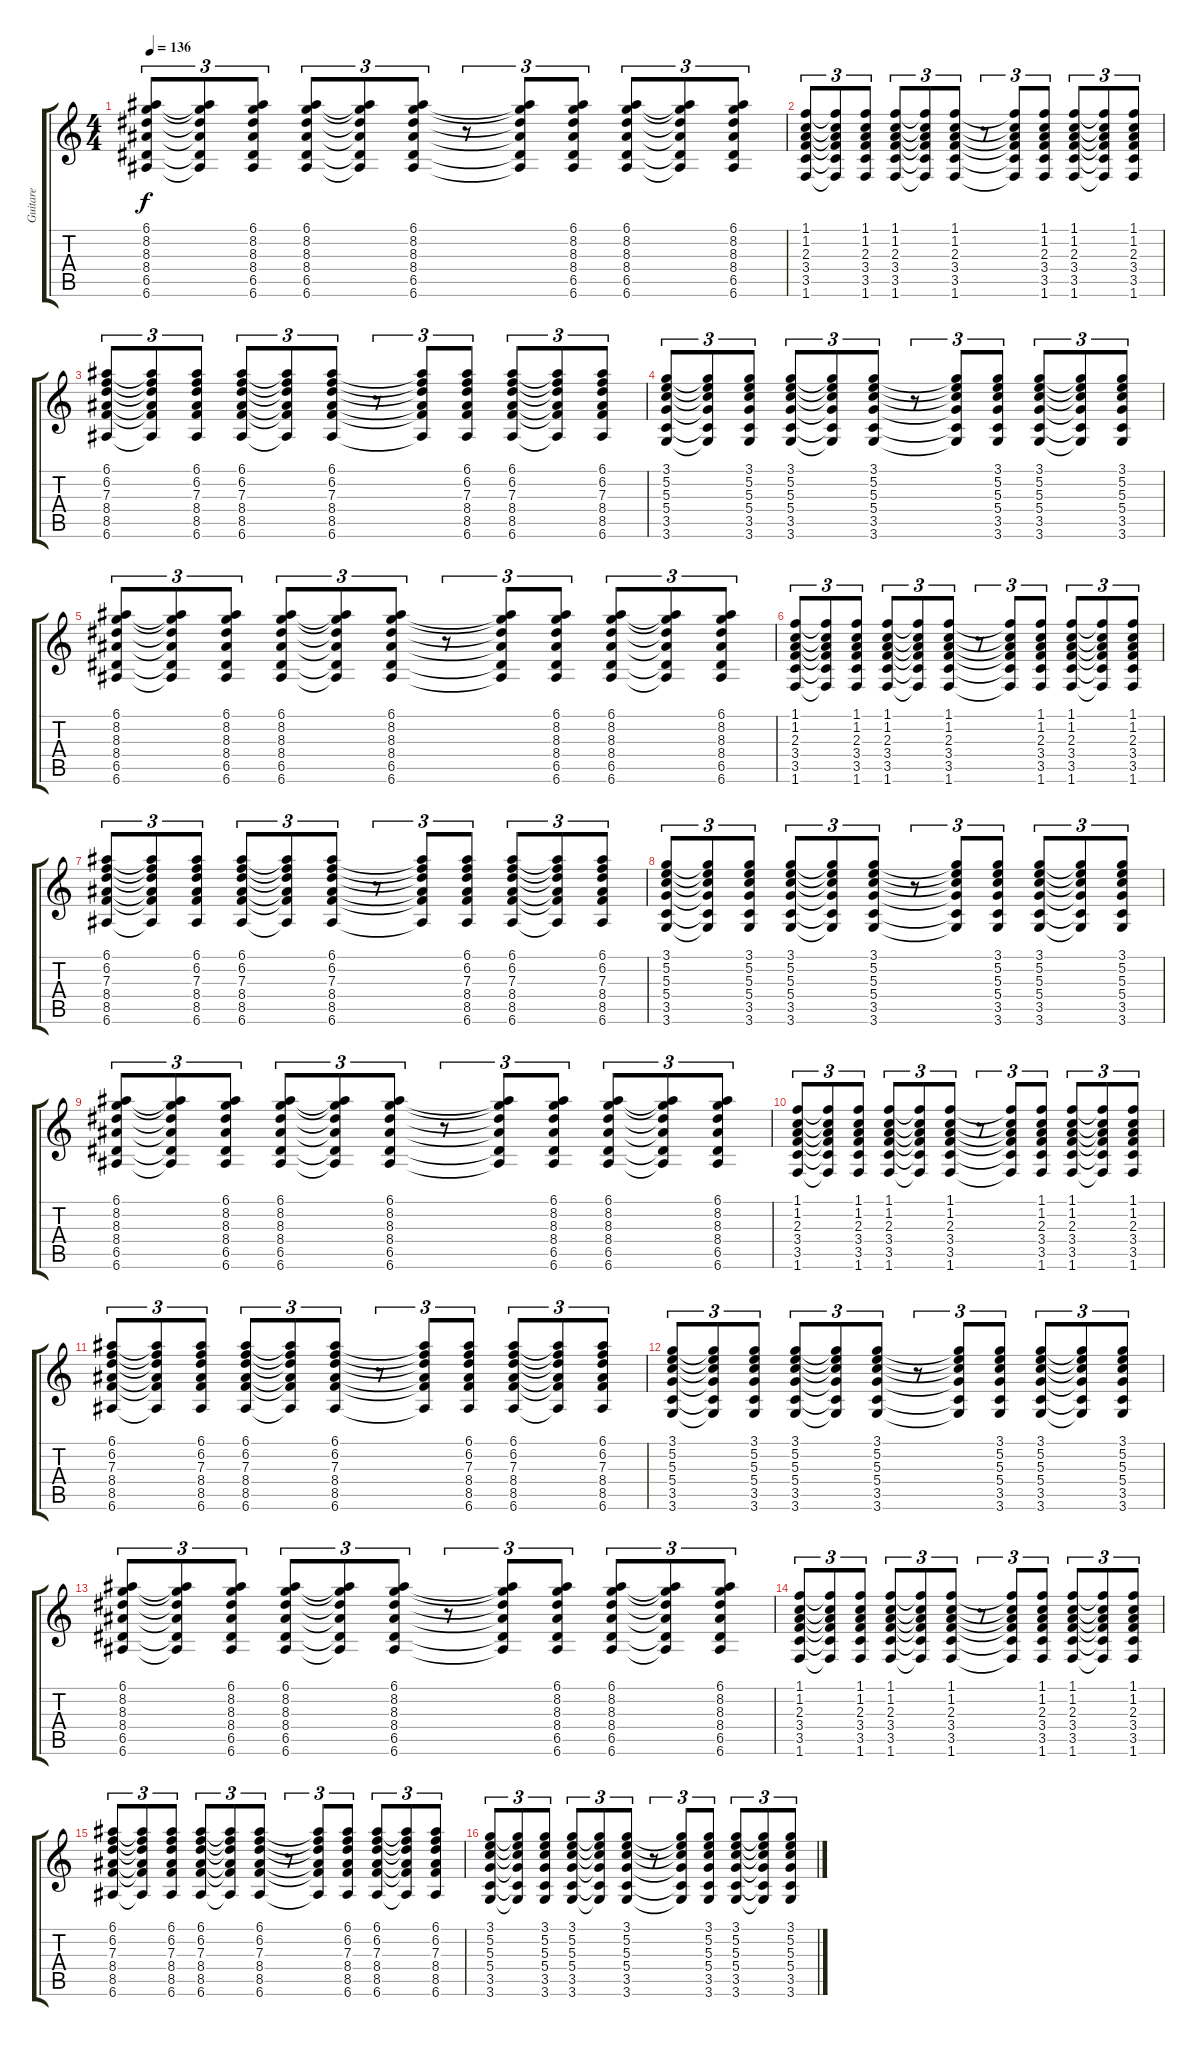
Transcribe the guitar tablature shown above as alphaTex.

\track ("Guitare" "Guitare") {instrument acousticguitarsteel}
\staff {score tabs}
\tuning (E4 B3 G3 D3 A2 E2) {hide}
\ts (4 4)
\tempo 136
\clef g2
\ks c
(6.1 8.2 8.3 8.4 6.5 6.6).8{tu (3 2) dy f} (6.1{t} 8.2{t} 8.3{t} 8.4{t} 6.5{t} 6.6{t}).8{tu (3 2)} (6.1 8.2 8.3 8.4 6.5 6.6).8{tu (3 2)} (6.1 8.2 8.3 8.4 6.5 6.6).8{tu (3 2)} (6.1{t} 8.2{t} 8.3{t} 8.4{t} 6.5{t} 6.6{t}).8{tu (3 2)} (6.1 8.2 8.3 8.4 6.5 6.6).8{tu (3 2)} r.8{tu (3 2)} (6.1{t} 8.2{t} 8.3{t} 8.4{t} 6.5{t} 6.6{t}).8{tu (3 2)} (6.1 8.2 8.3 8.4 6.5 6.6).8{tu (3 2)} (6.1 8.2 8.3 8.4 6.5 6.6).8{tu (3 2)} (6.1{t} 8.2{t} 8.3{t} 8.4{t} 6.5{t} 6.6{t}).8{tu (3 2)} (6.1 8.2 8.3 8.4 6.5 6.6).8{tu (3 2)} |
(1.1 1.2 2.3 3.4 3.5 1.6).8{tu (3 2)} (1.1{t} 1.2{t} 2.3{t} 3.4{t} 3.5{t} 1.6{t}).8{tu (3 2)} (1.1 1.2 2.3 3.4 3.5 1.6).8{tu (3 2)} (1.1 1.2 2.3 3.4 3.5 1.6).8{tu (3 2)} (1.1{t} 1.2{t} 2.3{t} 3.4{t} 3.5{t} 1.6{t}).8{tu (3 2)} (1.1 1.2 2.3 3.4 3.5 1.6).8{tu (3 2)} r.8{tu (3 2)} (1.1{t} 1.2{t} 2.3{t} 3.4{t} 3.5{t} 1.6{t}).8{tu (3 2)} (1.1 1.2 2.3 3.4 3.5 1.6).8{tu (3 2)} (1.1 1.2 2.3 3.4 3.5 1.6).8{tu (3 2)} (1.1{t} 1.2{t} 2.3{t} 3.4{t} 3.5{t} 1.6{t}).8{tu (3 2)} (1.1 1.2 2.3 3.4 3.5 1.6).8{tu (3 2)} |
(6.1 6.2 7.3 8.4 8.5 6.6).8{tu (3 2)} (6.1{t} 6.2{t} 7.3{t} 8.4{t} 8.5{t} 6.6{t}).8{tu (3 2)} (6.1 6.2 7.3 8.4 8.5 6.6).8{tu (3 2)} (6.1 6.2 7.3 8.4 8.5 6.6).8{tu (3 2)} (6.1{t} 6.2{t} 7.3{t} 8.4{t} 8.5{t} 6.6{t}).8{tu (3 2)} (6.1 6.2 7.3 8.4 8.5 6.6).8{tu (3 2)} r.8{tu (3 2)} (6.1{t} 6.2{t} 7.3{t} 8.4{t} 8.5{t} 6.6{t}).8{tu (3 2)} (6.1 6.2 7.3 8.4 8.5 6.6).8{tu (3 2)} (6.1 6.2 7.3 8.4 8.5 6.6).8{tu (3 2)} (6.1{t} 6.2{t} 7.3{t} 8.4{t} 8.5{t} 6.6{t}).8{tu (3 2)} (6.1 6.2 7.3 8.4 8.5 6.6).8{tu (3 2)} |
(3.1 5.2 5.3 5.4 3.5 3.6).8{tu (3 2)} (3.1{t} 5.2{t} 5.3{t} 5.4{t} 3.5{t} 3.6{t}).8{tu (3 2)} (3.1 5.2 5.3 5.4 3.5 3.6).8{tu (3 2)} (3.1 5.2 5.3 5.4 3.5 3.6).8{tu (3 2)} (3.1{t} 5.2{t} 5.3{t} 5.4{t} 3.5{t} 3.6{t}).8{tu (3 2)} (3.1 5.2 5.3 5.4 3.5 3.6).8{tu (3 2)} r.8{tu (3 2)} (3.1{t} 5.2{t} 5.3{t} 5.4{t} 3.5{t} 3.6{t}).8{tu (3 2)} (3.1 5.2 5.3 5.4 3.5 3.6).8{tu (3 2)} (3.1 5.2 5.3 5.4 3.5 3.6).8{tu (3 2)} (3.1{t} 5.2{t} 5.3{t} 5.4{t} 3.5{t} 3.6{t}).8{tu (3 2)} (3.1 5.2 5.3 5.4 3.5 3.6).8{tu (3 2)} |
(6.1 8.2 8.3 8.4 6.5 6.6).8{tu (3 2)} (6.1{t} 8.2{t} 8.3{t} 8.4{t} 6.5{t} 6.6{t}).8{tu (3 2)} (6.1 8.2 8.3 8.4 6.5 6.6).8{tu (3 2)} (6.1 8.2 8.3 8.4 6.5 6.6).8{tu (3 2)} (6.1{t} 8.2{t} 8.3{t} 8.4{t} 6.5{t} 6.6{t}).8{tu (3 2)} (6.1 8.2 8.3 8.4 6.5 6.6).8{tu (3 2)} r.8{tu (3 2)} (6.1{t} 8.2{t} 8.3{t} 8.4{t} 6.5{t} 6.6{t}).8{tu (3 2)} (6.1 8.2 8.3 8.4 6.5 6.6).8{tu (3 2)} (6.1 8.2 8.3 8.4 6.5 6.6).8{tu (3 2)} (6.1{t} 8.2{t} 8.3{t} 8.4{t} 6.5{t} 6.6{t}).8{tu (3 2)} (6.1 8.2 8.3 8.4 6.5 6.6).8{tu (3 2)} |
(1.1 1.2 2.3 3.4 3.5 1.6).8{tu (3 2)} (1.1{t} 1.2{t} 2.3{t} 3.4{t} 3.5{t} 1.6{t}).8{tu (3 2)} (1.1 1.2 2.3 3.4 3.5 1.6).8{tu (3 2)} (1.1 1.2 2.3 3.4 3.5 1.6).8{tu (3 2)} (1.1{t} 1.2{t} 2.3{t} 3.4{t} 3.5{t} 1.6{t}).8{tu (3 2)} (1.1 1.2 2.3 3.4 3.5 1.6).8{tu (3 2)} r.8{tu (3 2)} (1.1{t} 1.2{t} 2.3{t} 3.4{t} 3.5{t} 1.6{t}).8{tu (3 2)} (1.1 1.2 2.3 3.4 3.5 1.6).8{tu (3 2)} (1.1 1.2 2.3 3.4 3.5 1.6).8{tu (3 2)} (1.1{t} 1.2{t} 2.3{t} 3.4{t} 3.5{t} 1.6{t}).8{tu (3 2)} (1.1 1.2 2.3 3.4 3.5 1.6).8{tu (3 2)} |
(6.1 6.2 7.3 8.4 8.5 6.6).8{tu (3 2)} (6.1{t} 6.2{t} 7.3{t} 8.4{t} 8.5{t} 6.6{t}).8{tu (3 2)} (6.1 6.2 7.3 8.4 8.5 6.6).8{tu (3 2)} (6.1 6.2 7.3 8.4 8.5 6.6).8{tu (3 2)} (6.1{t} 6.2{t} 7.3{t} 8.4{t} 8.5{t} 6.6{t}).8{tu (3 2)} (6.1 6.2 7.3 8.4 8.5 6.6).8{tu (3 2)} r.8{tu (3 2)} (6.1{t} 6.2{t} 7.3{t} 8.4{t} 8.5{t} 6.6{t}).8{tu (3 2)} (6.1 6.2 7.3 8.4 8.5 6.6).8{tu (3 2)} (6.1 6.2 7.3 8.4 8.5 6.6).8{tu (3 2)} (6.1{t} 6.2{t} 7.3{t} 8.4{t} 8.5{t} 6.6{t}).8{tu (3 2)} (6.1 6.2 7.3 8.4 8.5 6.6).8{tu (3 2)} |
(3.1 5.2 5.3 5.4 3.5 3.6).8{tu (3 2)} (3.1{t} 5.2{t} 5.3{t} 5.4{t} 3.5{t} 3.6{t}).8{tu (3 2)} (3.1 5.2 5.3 5.4 3.5 3.6).8{tu (3 2)} (3.1 5.2 5.3 5.4 3.5 3.6).8{tu (3 2)} (3.1{t} 5.2{t} 5.3{t} 5.4{t} 3.5{t} 3.6{t}).8{tu (3 2)} (3.1 5.2 5.3 5.4 3.5 3.6).8{tu (3 2)} r.8{tu (3 2)} (3.1{t} 5.2{t} 5.3{t} 5.4{t} 3.5{t} 3.6{t}).8{tu (3 2)} (3.1 5.2 5.3 5.4 3.5 3.6).8{tu (3 2)} (3.1 5.2 5.3 5.4 3.5 3.6).8{tu (3 2)} (3.1{t} 5.2{t} 5.3{t} 5.4{t} 3.5{t} 3.6{t}).8{tu (3 2)} (3.1 5.2 5.3 5.4 3.5 3.6).8{tu (3 2)} |
(6.1 8.2 8.3 8.4 6.5 6.6).8{tu (3 2)} (6.1{t} 8.2{t} 8.3{t} 8.4{t} 6.5{t} 6.6{t}).8{tu (3 2)} (6.1 8.2 8.3 8.4 6.5 6.6).8{tu (3 2)} (6.1 8.2 8.3 8.4 6.5 6.6).8{tu (3 2)} (6.1{t} 8.2{t} 8.3{t} 8.4{t} 6.5{t} 6.6{t}).8{tu (3 2)} (6.1 8.2 8.3 8.4 6.5 6.6).8{tu (3 2)} r.8{tu (3 2)} (6.1{t} 8.2{t} 8.3{t} 8.4{t} 6.5{t} 6.6{t}).8{tu (3 2)} (6.1 8.2 8.3 8.4 6.5 6.6).8{tu (3 2)} (6.1 8.2 8.3 8.4 6.5 6.6).8{tu (3 2)} (6.1{t} 8.2{t} 8.3{t} 8.4{t} 6.5{t} 6.6{t}).8{tu (3 2)} (6.1 8.2 8.3 8.4 6.5 6.6).8{tu (3 2)} |
(1.1 1.2 2.3 3.4 3.5 1.6).8{tu (3 2)} (1.1{t} 1.2{t} 2.3{t} 3.4{t} 3.5{t} 1.6{t}).8{tu (3 2)} (1.1 1.2 2.3 3.4 3.5 1.6).8{tu (3 2)} (1.1 1.2 2.3 3.4 3.5 1.6).8{tu (3 2)} (1.1{t} 1.2{t} 2.3{t} 3.4{t} 3.5{t} 1.6{t}).8{tu (3 2)} (1.1 1.2 2.3 3.4 3.5 1.6).8{tu (3 2)} r.8{tu (3 2)} (1.1{t} 1.2{t} 2.3{t} 3.4{t} 3.5{t} 1.6{t}).8{tu (3 2)} (1.1 1.2 2.3 3.4 3.5 1.6).8{tu (3 2)} (1.1 1.2 2.3 3.4 3.5 1.6).8{tu (3 2)} (1.1{t} 1.2{t} 2.3{t} 3.4{t} 3.5{t} 1.6{t}).8{tu (3 2)} (1.1 1.2 2.3 3.4 3.5 1.6).8{tu (3 2)} |
(6.1 6.2 7.3 8.4 8.5 6.6).8{tu (3 2)} (6.1{t} 6.2{t} 7.3{t} 8.4{t} 8.5{t} 6.6{t}).8{tu (3 2)} (6.1 6.2 7.3 8.4 8.5 6.6).8{tu (3 2)} (6.1 6.2 7.3 8.4 8.5 6.6).8{tu (3 2)} (6.1{t} 6.2{t} 7.3{t} 8.4{t} 8.5{t} 6.6{t}).8{tu (3 2)} (6.1 6.2 7.3 8.4 8.5 6.6).8{tu (3 2)} r.8{tu (3 2)} (6.1{t} 6.2{t} 7.3{t} 8.4{t} 8.5{t} 6.6{t}).8{tu (3 2)} (6.1 6.2 7.3 8.4 8.5 6.6).8{tu (3 2)} (6.1 6.2 7.3 8.4 8.5 6.6).8{tu (3 2)} (6.1{t} 6.2{t} 7.3{t} 8.4{t} 8.5{t} 6.6{t}).8{tu (3 2)} (6.1 6.2 7.3 8.4 8.5 6.6).8{tu (3 2)} |
(3.1 5.2 5.3 5.4 3.5 3.6).8{tu (3 2)} (3.1{t} 5.2{t} 5.3{t} 5.4{t} 3.5{t} 3.6{t}).8{tu (3 2)} (3.1 5.2 5.3 5.4 3.5 3.6).8{tu (3 2)} (3.1 5.2 5.3 5.4 3.5 3.6).8{tu (3 2)} (3.1{t} 5.2{t} 5.3{t} 5.4{t} 3.5{t} 3.6{t}).8{tu (3 2)} (3.1 5.2 5.3 5.4 3.5 3.6).8{tu (3 2)} r.8{tu (3 2)} (3.1{t} 5.2{t} 5.3{t} 5.4{t} 3.5{t} 3.6{t}).8{tu (3 2)} (3.1 5.2 5.3 5.4 3.5 3.6).8{tu (3 2)} (3.1 5.2 5.3 5.4 3.5 3.6).8{tu (3 2)} (3.1{t} 5.2{t} 5.3{t} 5.4{t} 3.5{t} 3.6{t}).8{tu (3 2)} (3.1 5.2 5.3 5.4 3.5 3.6).8{tu (3 2)} |
(6.1 8.2 8.3 8.4 6.5 6.6).8{tu (3 2)} (6.1{t} 8.2{t} 8.3{t} 8.4{t} 6.5{t} 6.6{t}).8{tu (3 2)} (6.1 8.2 8.3 8.4 6.5 6.6).8{tu (3 2)} (6.1 8.2 8.3 8.4 6.5 6.6).8{tu (3 2)} (6.1{t} 8.2{t} 8.3{t} 8.4{t} 6.5{t} 6.6{t}).8{tu (3 2)} (6.1 8.2 8.3 8.4 6.5 6.6).8{tu (3 2)} r.8{tu (3 2)} (6.1{t} 8.2{t} 8.3{t} 8.4{t} 6.5{t} 6.6{t}).8{tu (3 2)} (6.1 8.2 8.3 8.4 6.5 6.6).8{tu (3 2)} (6.1 8.2 8.3 8.4 6.5 6.6).8{tu (3 2)} (6.1{t} 8.2{t} 8.3{t} 8.4{t} 6.5{t} 6.6{t}).8{tu (3 2)} (6.1 8.2 8.3 8.4 6.5 6.6).8{tu (3 2)} |
(1.1 1.2 2.3 3.4 3.5 1.6).8{tu (3 2)} (1.1{t} 1.2{t} 2.3{t} 3.4{t} 3.5{t} 1.6{t}).8{tu (3 2)} (1.1 1.2 2.3 3.4 3.5 1.6).8{tu (3 2)} (1.1 1.2 2.3 3.4 3.5 1.6).8{tu (3 2)} (1.1{t} 1.2{t} 2.3{t} 3.4{t} 3.5{t} 1.6{t}).8{tu (3 2)} (1.1 1.2 2.3 3.4 3.5 1.6).8{tu (3 2)} r.8{tu (3 2)} (1.1{t} 1.2{t} 2.3{t} 3.4{t} 3.5{t} 1.6{t}).8{tu (3 2)} (1.1 1.2 2.3 3.4 3.5 1.6).8{tu (3 2)} (1.1 1.2 2.3 3.4 3.5 1.6).8{tu (3 2)} (1.1{t} 1.2{t} 2.3{t} 3.4{t} 3.5{t} 1.6{t}).8{tu (3 2)} (1.1 1.2 2.3 3.4 3.5 1.6).8{tu (3 2)} |
(6.1 6.2 7.3 8.4 8.5 6.6).8{tu (3 2)} (6.1{t} 6.2{t} 7.3{t} 8.4{t} 8.5{t} 6.6{t}).8{tu (3 2)} (6.1 6.2 7.3 8.4 8.5 6.6).8{tu (3 2)} (6.1 6.2 7.3 8.4 8.5 6.6).8{tu (3 2)} (6.1{t} 6.2{t} 7.3{t} 8.4{t} 8.5{t} 6.6{t}).8{tu (3 2)} (6.1 6.2 7.3 8.4 8.5 6.6).8{tu (3 2)} r.8{tu (3 2)} (6.1{t} 6.2{t} 7.3{t} 8.4{t} 8.5{t} 6.6{t}).8{tu (3 2)} (6.1 6.2 7.3 8.4 8.5 6.6).8{tu (3 2)} (6.1 6.2 7.3 8.4 8.5 6.6).8{tu (3 2)} (6.1{t} 6.2{t} 7.3{t} 8.4{t} 8.5{t} 6.6{t}).8{tu (3 2)} (6.1 6.2 7.3 8.4 8.5 6.6).8{tu (3 2)} |
(3.1 5.2 5.3 5.4 3.5 3.6).8{tu (3 2)} (3.1{t} 5.2{t} 5.3{t} 5.4{t} 3.5{t} 3.6{t}).8{tu (3 2)} (3.1 5.2 5.3 5.4 3.5 3.6).8{tu (3 2)} (3.1 5.2 5.3 5.4 3.5 3.6).8{tu (3 2)} (3.1{t} 5.2{t} 5.3{t} 5.4{t} 3.5{t} 3.6{t}).8{tu (3 2)} (3.1 5.2 5.3 5.4 3.5 3.6).8{tu (3 2)} r.8{tu (3 2)} (3.1{t} 5.2{t} 5.3{t} 5.4{t} 3.5{t} 3.6{t}).8{tu (3 2)} (3.1 5.2 5.3 5.4 3.5 3.6).8{tu (3 2)} (3.1 5.2 5.3 5.4 3.5 3.6).8{tu (3 2)} (3.1{t} 5.2{t} 5.3{t} 5.4{t} 3.5{t} 3.6{t}).8{tu (3 2)} (3.1 5.2 5.3 5.4 3.5 3.6).8{tu (3 2)}
